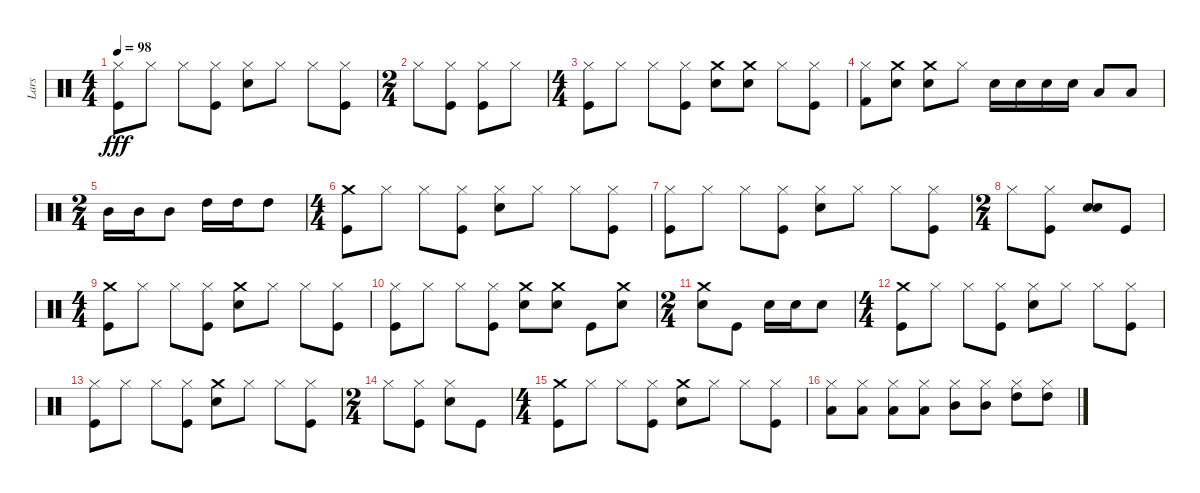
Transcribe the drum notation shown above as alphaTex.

\track ("Lars" "Lars") {instrument percussion}
\staff {score}
\articulation defaults
\ts (4 4)
\tempo 98
\clef neutral
\ks c
("Hi-Hat (closed)" "Kick (hit)").8{dy fff} "Hi-Hat (closed)".8 "Hi-Hat (closed)".8 ("Kick (hit)" "Hi-Hat (closed)").8 ("Snare (hit) 2" "Hi-Hat (closed)").8 "Hi-Hat (closed)".8 "Hi-Hat (closed)".8 ("Kick (hit)" "Hi-Hat (closed)").8 |
\ts (2 4)
"Hi-Hat (closed)".8 ("Hi-Hat (closed)" "Kick (hit)").8 ("Hi-Hat (closed)" "Kick (hit)").8 "Hi-Hat (closed)".8 |
\ts (4 4)
("Hi-Hat (closed)" "Kick (hit)").8 "Hi-Hat (closed)".8 "Hi-Hat (closed)".8 ("Kick (hit)" "Hi-Hat (closed)").8 ("Crash medium (hit)" "Snare (hit) 2").8 ("Crash medium (hit)" "Snare (hit) 2").8 "Hi-Hat (closed)".8 ("Kick (hit)" "Hi-Hat (closed)").8 |
("Hi-Hat (closed)" "Kick (hit) 2").8 ("Crash medium (hit)" "Snare (hit) 2").8 ("Crash medium (hit)" "Snare (hit) 2").8 "Hi-Hat (closed)".8 "Snare (hit) 2".16 "Snare (hit) 2".16 "Snare (hit) 2".16 "Snare (hit) 2".16 "Low Tom (hit)".8 "Low Tom (hit)".8 |
\ts (2 4)
"Mid Tom (hit)".16 "Mid Tom (hit)".16 "Mid Tom (hit)".8 "High Tom (hit)".16 "High Tom (hit)".16 "High Tom (hit)".8 |
\ts (4 4)
("Kick (hit)" "Crash medium (hit)").8 "Hi-Hat (closed)".8 "Hi-Hat (closed)".8 ("Kick (hit)" "Hi-Hat (closed)").8 ("Snare (hit) 2" "Hi-Hat (closed)").8 "Hi-Hat (closed)".8 "Hi-Hat (closed)".8 ("Kick (hit)" "Hi-Hat (closed)").8 |
("Kick (hit)" "Hi-Hat (closed)").8 "Hi-Hat (closed)".8 "Hi-Hat (closed)".8 ("Kick (hit)" "Hi-Hat (closed)").8 ("Hi-Hat (closed)" "Snare (hit) 2").8 "Hi-Hat (closed)".8 "Hi-Hat (closed)".8 ("Kick (hit)" "Hi-Hat (closed)").8 |
\ts (2 4)
"Hi-Hat (closed)".8 ("Kick (hit)" "Hi-Hat (closed)").8 ("Snare (hit) 2" "Snare (hit) 2").8 "Kick (hit)".8 |
\ts (4 4)
("Crash medium (hit)" "Kick (hit)").8 "Hi-Hat (closed)".8 "Hi-Hat (closed)".8 ("Kick (hit)" "Hi-Hat (closed)").8 ("Crash medium (hit)" "Snare (hit) 2").8 "Hi-Hat (closed)".8 "Hi-Hat (closed)".8 ("Kick (hit)" "Hi-Hat (closed)").8 |
("Hi-Hat (closed)" "Kick (hit)").8 "Hi-Hat (closed)".8 "Hi-Hat (closed)".8 ("Hi-Hat (closed)" "Kick (hit)").8 ("Crash medium (hit)" "Snare (hit) 2").8 ("Crash medium (hit)" "Snare (hit) 2").8 "Kick (hit)".8 ("Crash medium (hit)" "Snare (hit) 2").8 |
\ts (2 4)
("Snare (hit) 2" "Crash medium (hit)").8 "Kick (hit)".8 "Snare (hit) 2".16 "Snare (hit) 2".16 "Snare (hit) 2".8 |
\ts (4 4)
("Kick (hit)" "Crash medium (hit)").8 "Hi-Hat (closed)".8 "Hi-Hat (closed)".8 ("Kick (hit)" "Hi-Hat (closed)").8 ("Snare (hit) 2" "Hi-Hat (closed)").8 "Hi-Hat (closed)".8 "Hi-Hat (closed)".8 ("Kick (hit)" "Hi-Hat (closed)").8 |
("Hi-Hat (closed)" "Kick (hit)").8 "Hi-Hat (closed)".8 "Hi-Hat (closed)".8 ("Hi-Hat (closed)" "Kick (hit)").8 ("Crash medium (hit)" "Snare (hit) 2").8 "Hi-Hat (closed)".8 "Hi-Hat (closed)".8 ("Hi-Hat (closed)" "Kick (hit)").8 |
\ts (2 4)
"Hi-Hat (closed)".8 ("Kick (hit)" "Hi-Hat (closed)").8 ("Snare (hit) 2" "Hi-Hat (closed)").8 "Kick (hit)".8 |
\ts (4 4)
("Crash medium (hit)" "Kick (hit)").8 "Hi-Hat (closed)".8 "Hi-Hat (closed)".8 ("Kick (hit)" "Hi-Hat (closed)").8 ("Crash medium (hit)" "Snare (hit) 2").8 "Hi-Hat (closed)".8 "Hi-Hat (closed)".8 ("Kick (hit)" "Hi-Hat (closed)").8 |
("Low Tom (hit)" "Hi-Hat (closed)").8 ("Low Tom (hit)" "Hi-Hat (closed)").8 ("Low Tom (hit)" "Hi-Hat (closed)").8 ("Low Tom (hit)" "Hi-Hat (closed)").8 ("Mid Tom (hit)" "Hi-Hat (closed)").8 ("Mid Tom (hit)" "Hi-Hat (closed)").8 ("High Tom (hit)" "Hi-Hat (closed)").8 ("High Tom (hit)" "Hi-Hat (closed)").8
